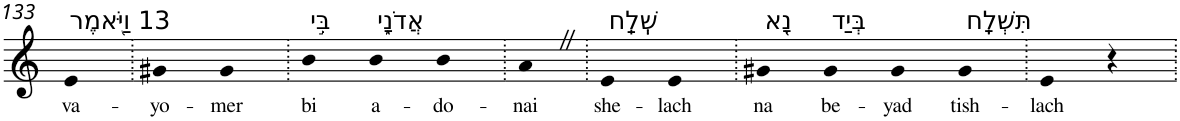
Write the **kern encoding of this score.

**kern	**text
*part1	*part1
*staff1	*staff1
*I"Piano	*
*I'Pno	*
!!LO:PB:g=z
*clefG2	*
*k[]	*
=133	=133
!LO:TX:a:t=13 וַיֹּ֖אמֶר	!
!	!LO:LY:b
4e	va-
=134.	=134.
!	!LO:LY:b
4g#X	-yo-
!	!LO:LY:b
4g#	-mer
=135.	=135.
!LO:TX:a:t=בִּ֣י	!
!	!LO:LY:b
4b	bi
!LO:TX:a:t=אֲדֹנָ֑י	!
!	!LO:LY:b
4b	a-
!	!LO:LY:b
4b	-do-
=136.	=136.
!	!LO:LY:b
4aZ	-nai
=137.	=137.
!LO:TX:a:t=שְֽׁלַֽח	!
!	!LO:LY:b
4e	she-
!	!LO:LY:b
4e	-lach
=138.	=138.
!LO:TX:a:t=נָ֖א	!
!	!LO:LY:b
4g#X	na
!LO:TX:a:t=בְּיַד	!
!	!LO:LY:b
4g#	be-
!	!LO:LY:b
4g#	-yad
!LO:TX:a:t=תִּשְׁלָֽח	!
!	!LO:LY:b
4g#	tish-
=139.	=139.
!	!LO:LY:b
4e	-lach
4r	.
=.	=.
*-	*-
